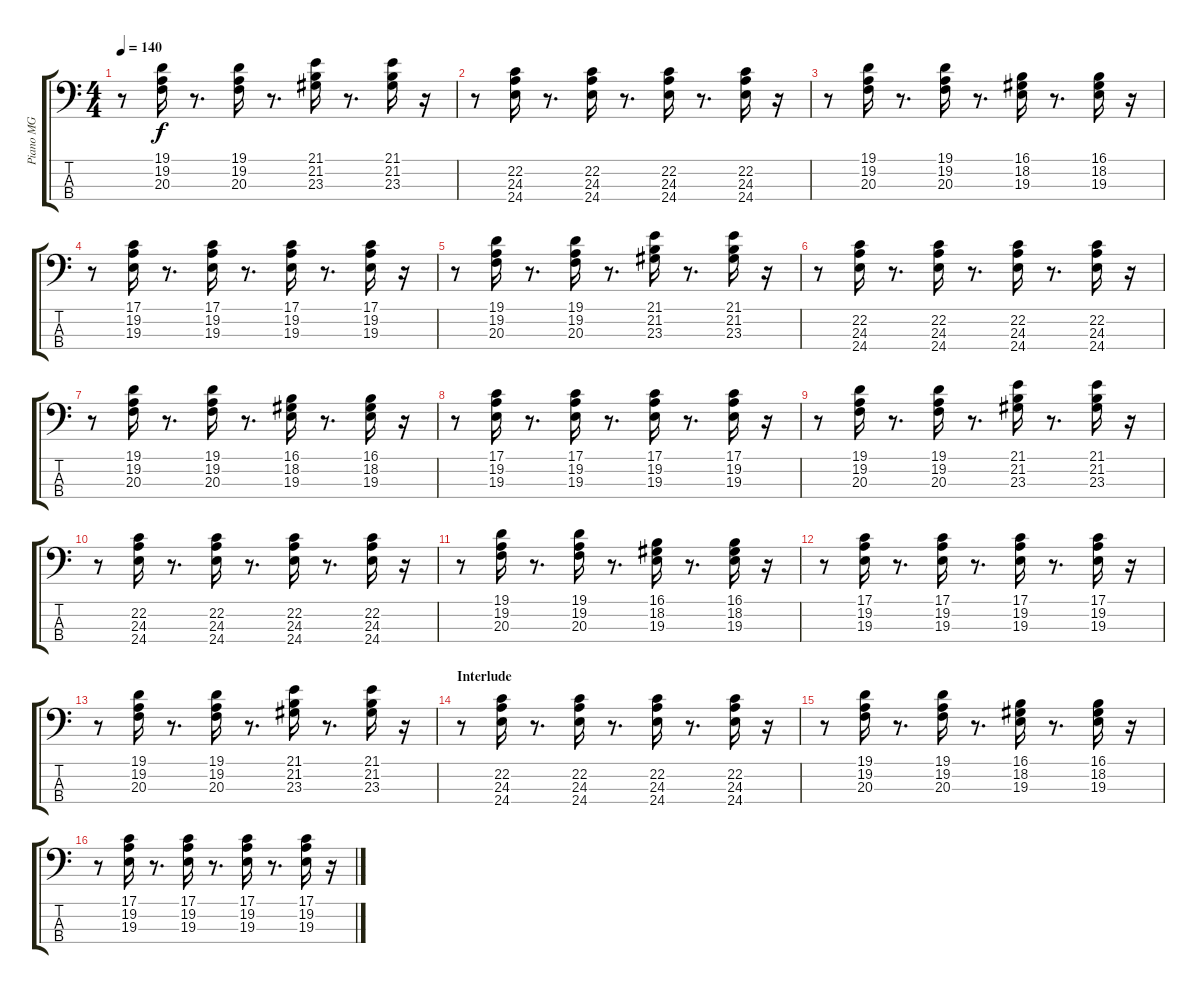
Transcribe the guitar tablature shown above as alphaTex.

\track ("Piano MG" "Piano MG") {instrument acousticgrandpiano}
\staff {score tabs}
\tuning (G2 D2 A1 E1) {hide}
\ts (4 4)
\tempo 140
\clef f4
\ks c
r.8{dy f} (19.1 19.2 20.3).16 r.8{d} (19.1 19.2 20.3).16 r.8{d} (21.1 21.2 23.3).16 r.8{d} (21.1 21.2 23.3).16 r.16 |
r.8 (22.2 24.3 24.4).16 r.8{d} (22.2 24.3 24.4).16 r.8{d} (22.2 24.3 24.4).16 r.8{d} (22.2 24.3 24.4).16 r.16 |
r.8 (19.1 19.2 20.3).16 r.8{d} (19.1 19.2 20.3).16 r.8{d} (16.1 18.2 19.3).16 r.8{d} (16.1 18.2 19.3).16 r.16 |
r.8 (17.1 19.2 19.3).16 r.8{d} (17.1 19.2 19.3).16 r.8{d} (17.1 19.2 19.3).16 r.8{d} (17.1 19.2 19.3).16 r.16 |
r.8 (19.1 19.2 20.3).16 r.8{d} (19.1 19.2 20.3).16 r.8{d} (21.1 21.2 23.3).16 r.8{d} (21.1 21.2 23.3).16 r.16 |
r.8 (22.2 24.3 24.4).16 r.8{d} (22.2 24.3 24.4).16 r.8{d} (22.2 24.3 24.4).16 r.8{d} (22.2 24.3 24.4).16 r.16 |
r.8 (19.1 19.2 20.3).16 r.8{d} (19.1 19.2 20.3).16 r.8{d} (16.1 18.2 19.3).16 r.8{d} (16.1 18.2 19.3).16 r.16 |
r.8 (17.1 19.2 19.3).16 r.8{d} (17.1 19.2 19.3).16 r.8{d} (17.1 19.2 19.3).16 r.8{d} (17.1 19.2 19.3).16 r.16 |
r.8 (19.1 19.2 20.3).16 r.8{d} (19.1 19.2 20.3).16 r.8{d} (21.1 21.2 23.3).16 r.8{d} (21.1 21.2 23.3).16 r.16 |
r.8 (22.2 24.3 24.4).16 r.8{d} (22.2 24.3 24.4).16 r.8{d} (22.2 24.3 24.4).16 r.8{d} (22.2 24.3 24.4).16 r.16 |
r.8 (19.1 19.2 20.3).16 r.8{d} (19.1 19.2 20.3).16 r.8{d} (16.1 18.2 19.3).16 r.8{d} (16.1 18.2 19.3).16 r.16 |
r.8 (17.1 19.2 19.3).16 r.8{d} (17.1 19.2 19.3).16 r.8{d} (17.1 19.2 19.3).16 r.8{d} (17.1 19.2 19.3).16 r.16 |
r.8 (19.1 19.2 20.3).16 r.8{d} (19.1 19.2 20.3).16 r.8{d} (21.1 21.2 23.3).16 r.8{d} (21.1 21.2 23.3).16 r.16 |
\section ("" "Interlude")
r.8 (22.2 24.3 24.4).16 r.8{d} (22.2 24.3 24.4).16 r.8{d} (22.2 24.3 24.4).16 r.8{d} (22.2 24.3 24.4).16 r.16 |
r.8 (19.1 19.2 20.3).16 r.8{d} (19.1 19.2 20.3).16 r.8{d} (16.1 18.2 19.3).16 r.8{d} (16.1 18.2 19.3).16 r.16 |
r.8 (17.1 19.2 19.3).16 r.8{d} (17.1 19.2 19.3).16 r.8{d} (17.1 19.2 19.3).16 r.8{d} (17.1 19.2 19.3).16 r.16
